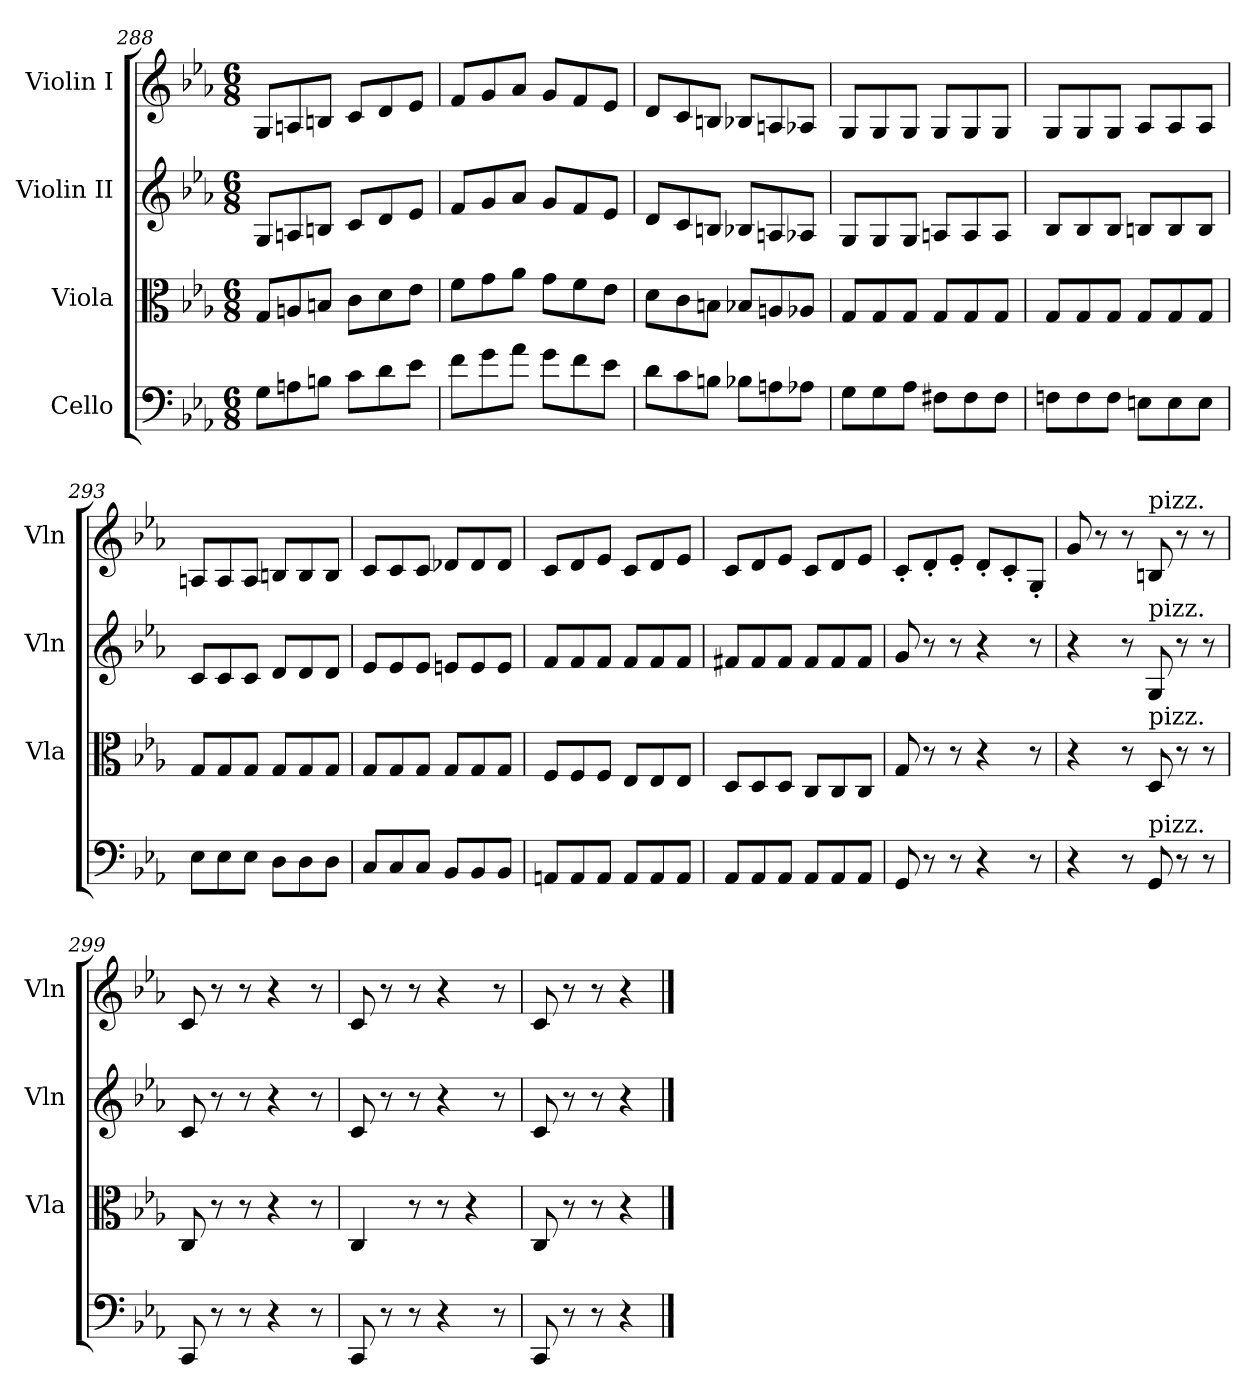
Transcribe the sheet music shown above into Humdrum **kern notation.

**kern	**kern	**kern	**kern
*part4	*part3	*part2	*part1
*staff4	*staff3	*staff2	*staff1
*I"Cello	*I"Viola	*I"Violin II	*I"Violin I
*	*I'Vla	*I'Vln	*I'Vln
*clefF4	*clefC3	*clefG2	*clefG2
*k[b-e-a-]	*k[b-e-a-]	*k[b-e-a-]	*k[b-e-a-]
*M6/8	*M6/8	*M6/8	*M6/8
=288	=288	=288	=288
8G\L	8G/L	8G/L	8G/L
8An\	8An/	8An/	8An/
8Bn\J	8Bn/J	8Bn/J	8Bn/J
8c\L	8c\L	8c/L	8c/L
8d\	8d\	8d/	8d/
8e-\J	8e-\J	8e-/J	8e-/J
=289	=289	=289	=289
8f\L	8f\L	8f/L	8f/L
8g\	8g\	8g/	8g/
8a-\J	8a-\J	8a-/J	8a-/J
8g\L	8g\L	8g/L	8g/L
8f\	8f\	8f/	8f/
8e-\J	8e-\J	8e-/J	8e-/J
!!LO:LB:g=z
=290	=290	=290	=290
8d\L	8d\L	8d/L	8d/L
8c\	8c\	8c/	8c/
8Bn\J	8Bn\J	8Bn/J	8Bn/J
8B-X\L	8B-X/L	8B-X/L	8B-X/L
8An\	8An/	8An/	8An/
8A-X\J	8A-X/J	8A-X/J	8A-X/J
=291	=291	=291	=291
8G\L	8G/L	8G/L	8G/L
8G\	8G/	8G/	8G/
8A-\J	8G/J	8G/J	8G/J
8F#X\L	8G/L	8An/L	8G/L
8F#\	8G/	8A/	8G/
8F#\J	8G/J	8A/J	8G/J
=292	=292	=292	=292
8Fn\L	8G/L	8B-/L	8G/L
8F\	8G/	8B-/	8G/
8F\J	8G/J	8B-/J	8G/J
8En\L	8G/L	8Bn/L	8A-/L
8E\	8G/	8B/	8A-/
8E\J	8G/J	8B/J	8A-/J
=293	=293	=293	=293
8E-\L	8G/L	8c/L	8An/L
8E-\	8G/	8c/	8A/
8E-\J	8G/J	8c/J	8A/J
8D\L	8G/L	8d/L	8Bn/L
8D\	8G/	8d/	8B/
8D\J	8G/J	8d/J	8B/J
=294	=294	=294	=294
8C/L	8G/L	8e-/L	8c/L
8C/	8G/	8e-/	8c/
8C/J	8G/J	8e-/J	8c/J
8BB-/L	8G/L	8en/L	8d-X/L
8BB-/	8G/	8e/	8d-/
8BB-/J	8G/J	8e/J	8d-/J
=295	=295	=295	=295
8AAn/L	8F/L	8f/L	8c/L
8AA/	8F/	8f/	8d/
8AA/J	8F/J	8f/J	8e-/J
8AA/L	8E-/L	8f/L	8c/L
8AA/	8E-/	8f/	8d/
8AA/J	8E-/J	8f/J	8e-/J
=296	=296	=296	=296
8AA-/L	8D/L	8f#X/L	8c/L
8AA-/	8D/	8f#/	8d/
8AA-/J	8D/J	8f#/J	8e-/J
8AA-/L	8C/L	8f#/L	8c/L
8AA-/	8C/	8f#/	8d/
8AA-/J	8C/J	8f#/J	8e-/J
=297	=297	=297	=297
8GG/	8G/	8g/	8c'/L
8r	8r	8r	8d'/
8r	8r	8r	8e-'/J
4r	4r	4r	8d'/L
.	.	.	8c'/
8r	8r	8r	8G'/J
=298	=298	=298	=298
4r	4r	4r	8g/
.	.	.	8r
8r	8r	8r	8r
!	!	!	!LO:TX:a:t=pizz.
!	!	!LO:TX:a:t=pizz.	!
!	!LO:TX:a:t=pizz.	!	!
!LO:TX:a:t=pizz.	!	!	!
8GG/	8D/	8G/	8Bn/
8r	8r	8r	8r
8r	8r	8r	8r
=299	=299	=299	=299
8CC/	8C/	8c/	8c/
8r	8r	8r	8r
8r	8r	8r	8r
4r	4r	4r	4r
8r	8r	8r	8r
!!LO:LB:g=z
=300	=300	=300	=300
8CC/	4C/	8c/	8c/
8r	.	8r	8r
8r	8r	8r	8r
4r	8r	4r	4r
.	4r	.	.
8r	.	8r	8r
=301	=301	=301	=301
8CC/	8C/	8c/	8c/
8r	8r	8r	8r
8r	8r	8r	8r
4r	4r	4r	4r
==	==	==	==
*-	*-	*-	*-
